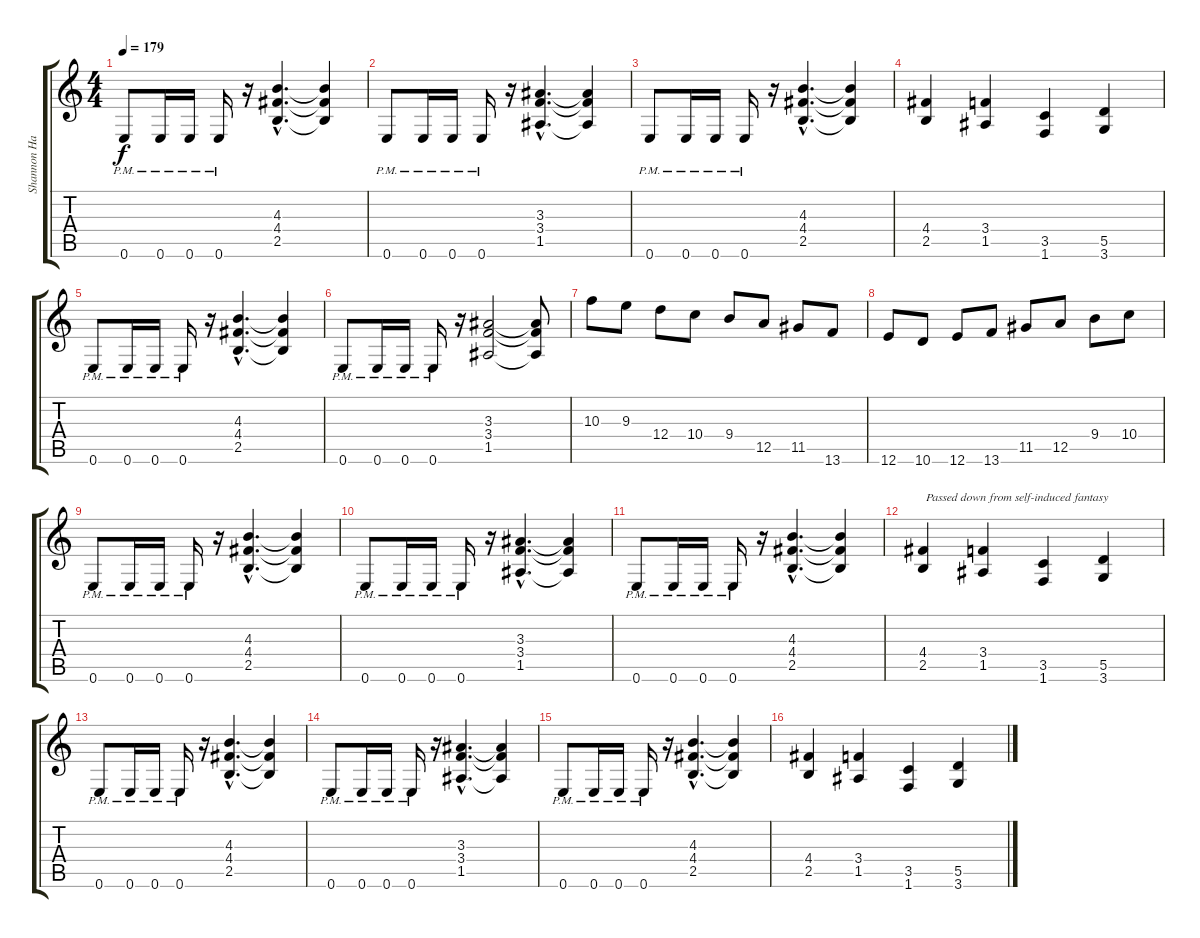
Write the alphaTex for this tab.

\track ("Shannon Hamm" "Shannon Ha") {instrument distortionguitar}
\staff {score tabs}
\tuning (E4 B3 G3 D3 A2 E2) {hide}
\ts (4 4)
\tempo 179
\clef g2
\ks c
0.6{pm}.8{dy f} 0.6{pm}.16 0.6{pm}.16 0.6{pm}.16 r.16 (4.3{hac} 4.4{hac} 2.5{hac}).4{d} (4.3{t} 4.4{t} 2.5{t}).4 |
0.6{pm}.8 0.6{pm}.16 0.6{pm}.16 0.6{pm}.16 r.16 (3.3{hac} 3.4{hac} 1.5{hac}).4{d} (3.3{t} 3.4{t} 1.5{t}).4 |
0.6{pm}.8 0.6{pm}.16 0.6{pm}.16 0.6{pm}.16 r.16 (4.3{hac} 4.4{hac} 2.5{hac}).4{d} (4.3{t} 4.4{t} 2.5{t}).4 |
(4.4 2.5).4 (3.4 1.5).4 (3.5 1.6).4 (5.5 3.6).4 |
0.6{pm}.8 0.6{pm}.16 0.6{pm}.16 0.6{pm}.16 r.16 (4.3{hac} 4.4{hac} 2.5{hac}).4{d} (4.3{t} 4.4{t} 2.5{t}).4 |
0.6{pm}.8 0.6{pm}.16 0.6{pm}.16 0.6{pm}.16 r.16 (3.3 3.4 1.5).2 (3.3{t} 3.4{t} 1.5{t}).8 |
10.3.8 9.3.8 12.4.8 10.4.8 9.4.8 12.5.8 11.5.8 13.6.8 |
12.6.8 10.6.8 12.6.8 13.6.8 11.5.8 12.5.8 9.4.8 10.4.8 |
0.6{pm}.8 0.6{pm}.16 0.6{pm}.16 0.6{pm}.16 r.16 (4.3{hac} 4.4{hac} 2.5{hac}).4{d} (4.3{t} 4.4{t} 2.5{t}).4 |
0.6{pm}.8 0.6{pm}.16 0.6{pm}.16 0.6{pm}.16 r.16 (3.3{hac} 3.4{hac} 1.5{hac}).4{d} (3.3{t} 3.4{t} 1.5{t}).4 |
0.6{pm}.8 0.6{pm}.16 0.6{pm}.16 0.6{pm}.16 r.16 (4.3{hac} 4.4{hac} 2.5{hac}).4{d} (4.3{t} 4.4{t} 2.5{t}).4 |
(4.4 2.5).4{txt " Passed down from self-induced fantasy"} (3.4 1.5).4 (3.5 1.6).4 (5.5 3.6).4 |
0.6{pm}.8 0.6{pm}.16 0.6{pm}.16 0.6{pm}.16 r.16 (4.3{hac} 4.4{hac} 2.5{hac}).4{d} (4.3{t} 4.4{t} 2.5{t}).4 |
0.6{pm}.8 0.6{pm}.16 0.6{pm}.16 0.6{pm}.16 r.16 (3.3{hac} 3.4{hac} 1.5{hac}).4{d} (3.3{t} 3.4{t} 1.5{t}).4 |
0.6{pm}.8 0.6{pm}.16 0.6{pm}.16 0.6{pm}.16 r.16 (4.3{hac} 4.4{hac} 2.5{hac}).4{d} (4.3{t} 4.4{t} 2.5{t}).4 |
(4.4 2.5).4 (3.4 1.5).4 (3.5 1.6).4 (5.5 3.6).4
